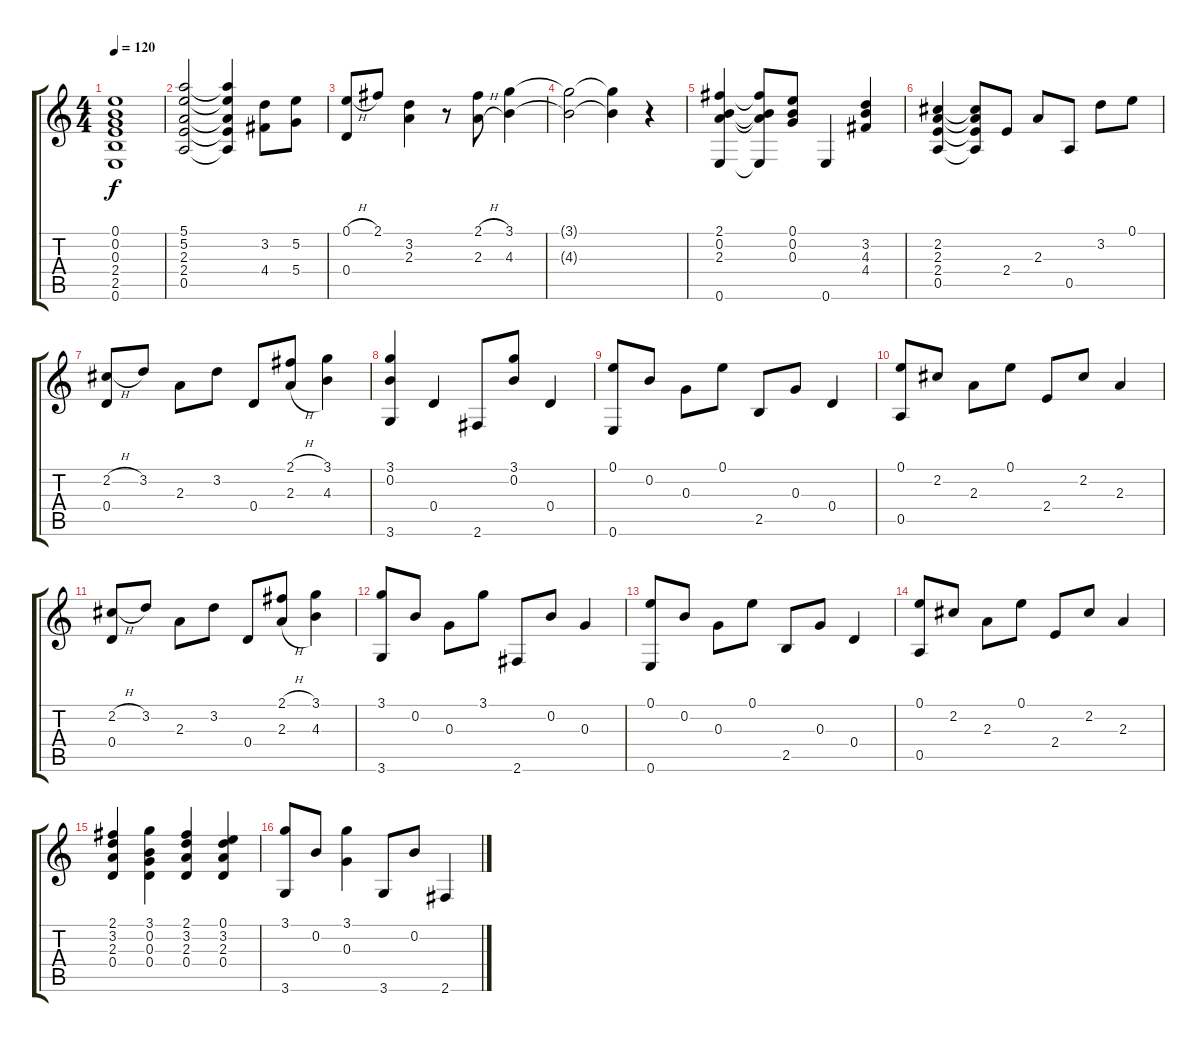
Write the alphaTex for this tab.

\track "" {instrument acousticguitarnylon}
\staff {score tabs}
\tuning (E4 B3 G3 D3 A2 E2) {hide}
\ts (4 4)
\tempo 120
\clef g2
\ks c
(0.1 0.2 0.3 2.4 2.5 0.6).1{dy f instrument acousticguitarnylon} |
(5.1 5.2 2.3 2.4 0.5).2 (5.1{t} 5.2{t} 2.3{t} 2.4{t} 0.5{t}).4 (3.2 4.4).8 (5.2 5.4).8 |
(0.1{h} 0.4).8 2.1.8 (3.2 2.3).4 r.8 (2.1{h} 2.3{h}).8 (3.1 4.3).4 |
(3.1{t} 4.3{t}).2 (3.1{t} 4.3{t}).4 r.4 |
(2.1 0.2 2.3 0.6).4 (2.1{t} 0.2{t} 2.3{t} 0.6{t}).8 (0.1 0.2 0.3).8 0.6.4 (3.2 4.3 4.4).4 |
(2.2 2.3 2.4 0.5).4 (2.2{t} 2.3{t} 2.4{t} 0.5{t}).8 2.4.8 2.3.8 0.5.8 3.2.8 0.1.8 |
(2.2{h} 0.4).8 3.2.8 2.3.8 3.2.8 0.4.8 (2.1{h} 2.3{h}).8 (3.1 4.3).4 |
(3.1 0.2 3.6).4 0.4.4 2.6.8 (3.1 0.2).8 0.4.4 |
(0.1 0.6).8 0.2.8 0.3.8 0.1.8 2.5.8 0.3.8 0.4.4 |
(0.1 0.5).8 2.2.8 2.3.8 0.1.8 2.4.8 2.2.8 2.3.4 |
(2.2{h} 0.4).8 3.2.8 2.3.8 3.2.8 0.4.8 (2.1{h} 2.3{h}).8 (3.1 4.3).4 |
(3.1 3.6).8 0.2.8 0.3.8 3.1.8 2.6.8 0.2.8 0.3.4 |
(0.1 0.6).8 0.2.8 0.3.8 0.1.8 2.5.8 0.3.8 0.4.4 |
(0.1 0.5).8 2.2.8 2.3.8 0.1.8 2.4.8 2.2.8 2.3.4 |
(2.1 3.2 2.3 0.4).4 (3.1 0.2 0.3 0.4).4 (2.1 3.2 2.3 0.4).4 (0.1 3.2 2.3 0.4).4 |
(3.1 3.6).8 0.2.8 (3.1 0.3).4 3.6.8 0.2.8 2.6.4
